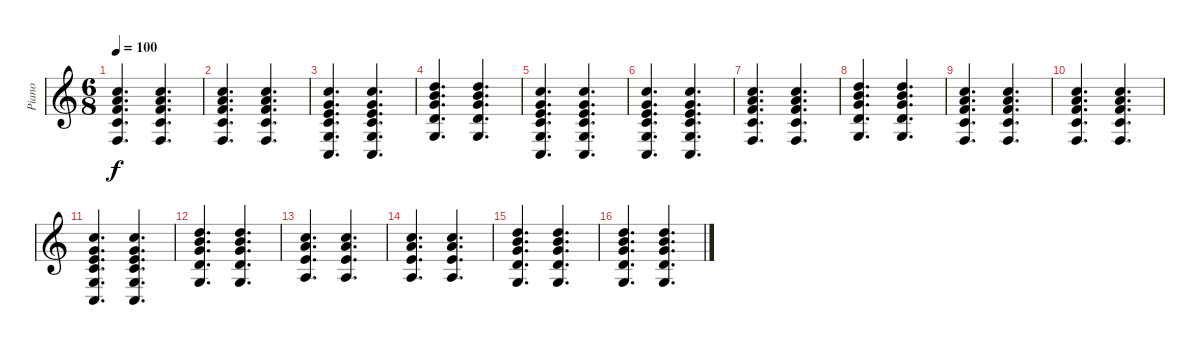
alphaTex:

\track ("Piano" "Piano") {instrument honkytonkpiano}
\staff {score}
\tuning (E4 B3 G3 D3 A2 E2) {hide}
\ts (6 8)
\tempo 100
\clef g2
\ks c
(8.1 10.2 10.3 10.4 8.5).4{d dy f} (8.1 10.2 10.3 10.4 8.5).4{d} |
(8.1 10.2 10.3 10.4 8.5).4{d} (8.1 10.2 10.3 10.4 8.5).4{d} |
(8.1 8.2 9.3 10.4 10.5 8.6).4{d} (8.1 8.2 9.3 10.4 10.5 8.6).4{d} |
(10.1 12.2 12.3 12.4 10.5).4{d} (10.1 12.2 12.3 12.4 10.5).4{d} |
(8.1 8.2 9.3 10.4 10.5 8.6).4{d} (8.1 8.2 9.3 10.4 10.5 8.6).4{d} |
(8.1 8.2 9.3 10.4 10.5 8.6).4{d} (8.1 8.2 9.3 10.4 10.5 8.6).4{d} |
(8.1 10.2 10.3 10.4 8.5).4{d} (8.1 10.2 10.3 10.4 8.5).4{d} |
(10.1 12.2 12.3 12.4 10.5).4{d} (10.1 12.2 12.3 12.4 10.5).4{d} |
(8.1 10.2 10.3 10.4 8.5).4{d} (8.1 10.2 10.3 10.4 8.5).4{d} |
(8.1 10.2 10.3 10.4 8.5).4{d} (8.1 10.2 10.3 10.4 8.5).4{d} |
(8.1 8.2 9.3 10.4 10.5 8.6).4{d} (8.1 8.2 9.3 10.4 10.5 8.6).4{d} |
(10.1 12.2 12.3 12.4 10.5).4{d} (10.1 12.2 12.3 12.4 10.5).4{d} |
(8.1 10.2 9.3 7.4).4{d} (8.1 10.2 9.3 7.4).4{d} |
(8.1 10.2 9.3 7.4).4{d} (8.1 10.2 9.3 7.4).4{d} |
(10.1 12.2 12.3 12.4 10.5).4{d} (10.1 12.2 12.3 12.4 10.5).4{d} |
(10.1 12.2 12.3 12.4 10.5).4{d} (10.1 12.2 12.3 12.4 10.5).4{d}
